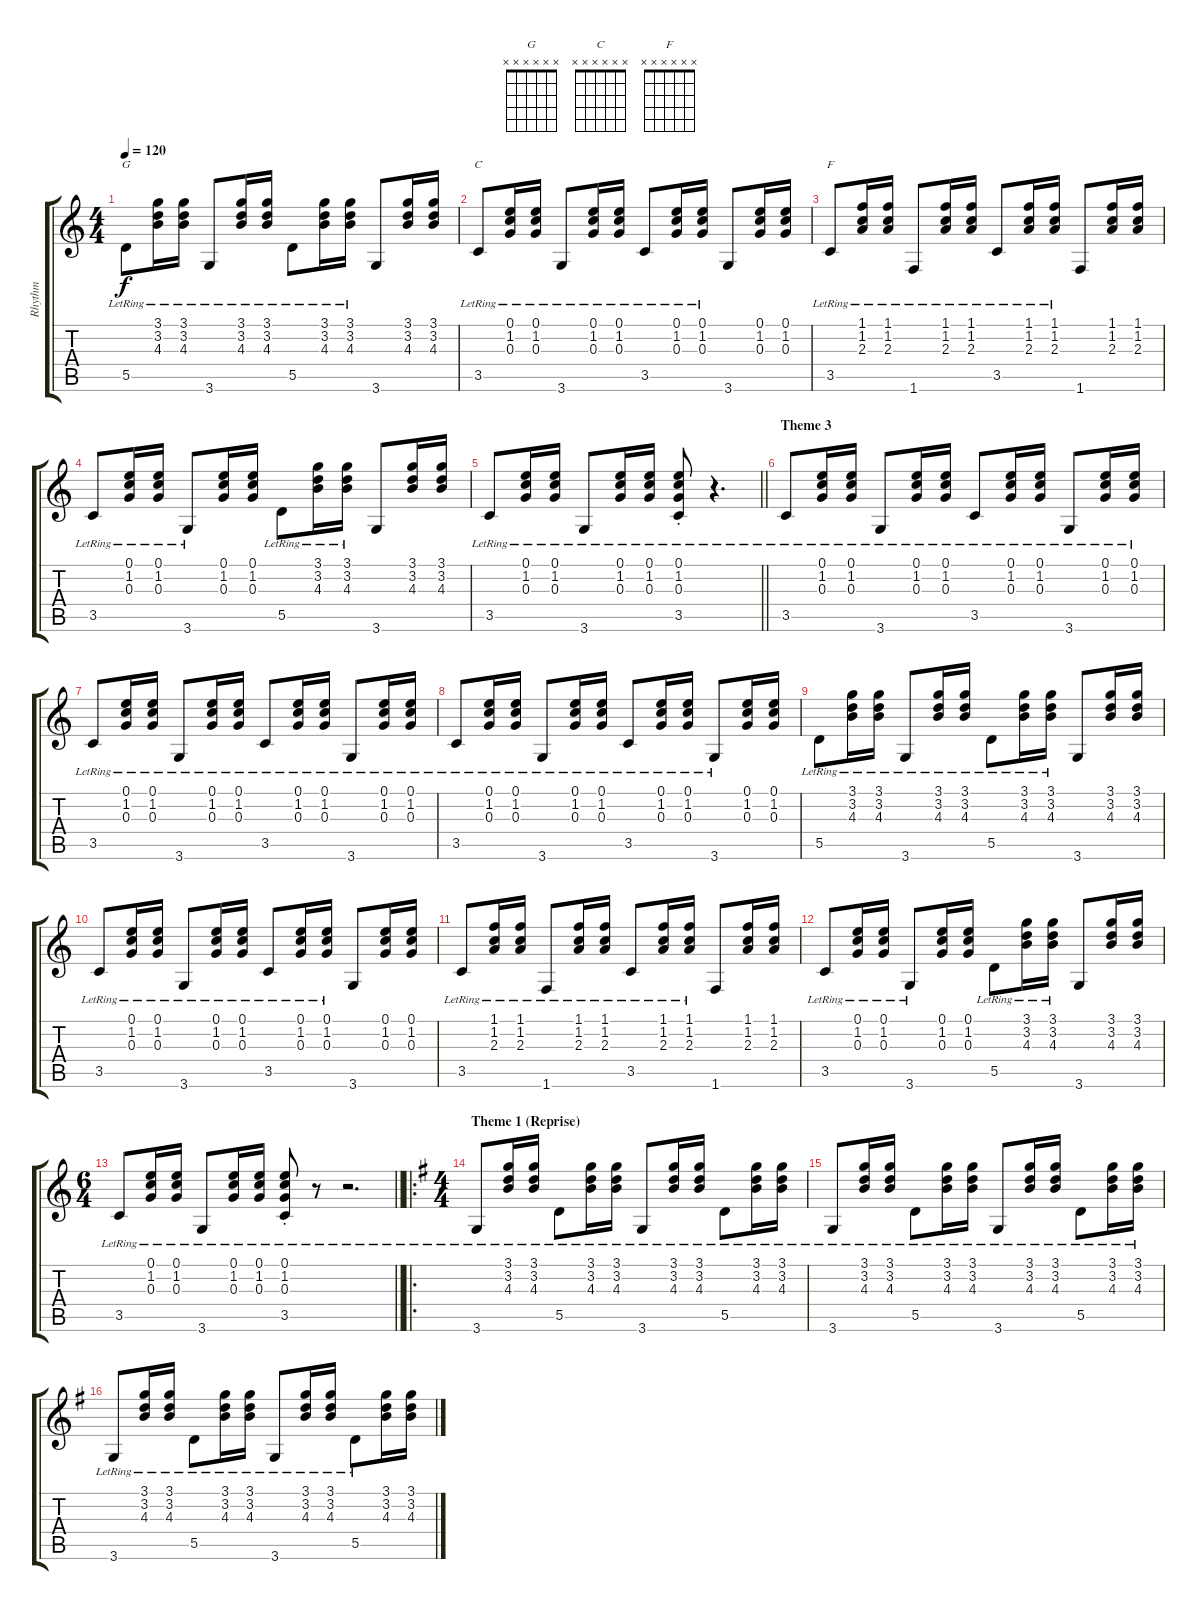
\track ("Rhythm" "Rhythm") {instrument acousticguitarsteel}
\staff {score tabs}
\tuning (E4 B3 G3 D3 A2 E2) {hide}
\chord ("G" x x x x x x)
\chord ("C" x x x x x x)
\chord ("F" x x x x x x)
\ts (4 4)
\tempo 120
\clef g2
\ks c
5.5{lr}.8{ch "G" dy f} (3.1{lr} 3.2{lr} 4.3{lr}).16 (3.1{lr} 3.2{lr} 4.3{lr}).16 3.6{lr}.8 (3.1{lr} 3.2{lr} 4.3{lr}).16 (3.1{lr} 3.2{lr} 4.3{lr}).16 5.5{lr}.8 (3.1{lr} 3.2{lr} 4.3{lr}).16 (3.1{lr} 3.2{lr} 4.3{lr}).16 3.6.8 (3.1 3.2 4.3).16 (3.1 3.2 4.3).16 |
3.5{lr}.8{ch "C"} (0.1{lr} 1.2{lr} 0.3{lr}).16 (0.1{lr} 1.2{lr} 0.3{lr}).16 3.6{lr}.8 (0.1{lr} 1.2{lr} 0.3{lr}).16 (0.1{lr} 1.2{lr} 0.3{lr}).16 3.5{lr}.8 (0.1{lr} 1.2{lr} 0.3{lr}).16 (0.1{lr} 1.2{lr} 0.3{lr}).16 3.6.8 (0.1 1.2 0.3).16 (0.1 1.2 0.3).16 |
3.5{lr}.8{ch "F"} (1.1{lr} 1.2{lr} 2.3{lr}).16 (1.1{lr} 1.2{lr} 2.3{lr}).16 1.6{lr}.8 (1.1{lr} 1.2{lr} 2.3{lr}).16 (1.1{lr} 1.2{lr} 2.3{lr}).16 3.5{lr}.8 (1.1{lr} 1.2{lr} 2.3{lr}).16 (1.1{lr} 1.2{lr} 2.3{lr}).16 1.6.8 (1.1 1.2 2.3).16 (1.1 1.2 2.3).16 |
3.5{lr}.8 (0.1{lr} 1.2{lr} 0.3{lr}).16 (0.1{lr} 1.2{lr} 0.3{lr}).16 3.6{lr}.8 (0.1 1.2 0.3).16 (0.1 1.2 0.3).16 5.5{lr}.8 (3.1{lr} 3.2{lr} 4.3{lr}).16 (3.1{lr} 3.2{lr} 4.3{lr}).16 3.6.8 (3.1 3.2 4.3).16 (3.1 3.2 4.3).16 |
\barLineRight lightlight
3.5{lr}.8 (0.1{lr} 1.2{lr} 0.3{lr}).16 (0.1{lr} 1.2{lr} 0.3{lr}).16 3.6{lr}.8 (0.1{lr} 1.2{lr} 0.3{lr}).16 (0.1{lr} 1.2{lr} 0.3{lr}).16 (0.1{st lr} 1.2{st lr} 0.3{st lr} 3.5{st lr}).8 r.4{d} |
\section ("" "Theme 3")
3.5{lr}.8 (0.1{lr} 1.2{lr} 0.3{lr}).16 (0.1{lr} 1.2{lr} 0.3{lr}).16 3.6{lr}.8 (0.1{lr} 1.2{lr} 0.3{lr}).16 (0.1{lr} 1.2{lr} 0.3{lr}).16 3.5{lr}.8 (0.1{lr} 1.2{lr} 0.3{lr}).16 (0.1{lr} 1.2{lr} 0.3{lr}).16 3.6{lr}.8 (0.1{lr} 1.2{lr} 0.3{lr}).16 (0.1{lr} 1.2{lr} 0.3{lr}).16 |
3.5{lr}.8 (0.1{lr} 1.2{lr} 0.3{lr}).16 (0.1{lr} 1.2{lr} 0.3{lr}).16 3.6{lr}.8 (0.1{lr} 1.2{lr} 0.3{lr}).16 (0.1{lr} 1.2{lr} 0.3{lr}).16 3.5{lr}.8 (0.1{lr} 1.2{lr} 0.3{lr}).16 (0.1{lr} 1.2{lr} 0.3{lr}).16 3.6{lr}.8 (0.1{lr} 1.2{lr} 0.3{lr}).16 (0.1{lr} 1.2{lr} 0.3{lr}).16 |
3.5{lr}.8 (0.1{lr} 1.2{lr} 0.3{lr}).16 (0.1{lr} 1.2{lr} 0.3{lr}).16 3.6{lr}.8 (0.1{lr} 1.2{lr} 0.3{lr}).16 (0.1{lr} 1.2{lr} 0.3{lr}).16 3.5{lr}.8 (0.1{lr} 1.2{lr} 0.3{lr}).16 (0.1{lr} 1.2{lr} 0.3{lr}).16 3.6{lr}.8 (0.1 1.2 0.3).16 (0.1 1.2 0.3).16 |
5.5{lr}.8 (3.1{lr} 3.2{lr} 4.3{lr}).16 (3.1{lr} 3.2{lr} 4.3{lr}).16 3.6{lr}.8 (3.1{lr} 3.2{lr} 4.3{lr}).16 (3.1{lr} 3.2{lr} 4.3{lr}).16 5.5{lr}.8 (3.1{lr} 3.2{lr} 4.3{lr}).16 (3.1{lr} 3.2{lr} 4.3{lr}).16 3.6.8 (3.1 3.2 4.3).16 (3.1 3.2 4.3).16 |
3.5{lr}.8 (0.1{lr} 1.2{lr} 0.3{lr}).16 (0.1{lr} 1.2{lr} 0.3{lr}).16 3.6{lr}.8 (0.1{lr} 1.2{lr} 0.3{lr}).16 (0.1{lr} 1.2{lr} 0.3{lr}).16 3.5{lr}.8 (0.1{lr} 1.2{lr} 0.3{lr}).16 (0.1{lr} 1.2{lr} 0.3{lr}).16 3.6.8 (0.1 1.2 0.3).16 (0.1 1.2 0.3).16 |
3.5{lr}.8 (1.1{lr} 1.2{lr} 2.3{lr}).16 (1.1{lr} 1.2{lr} 2.3{lr}).16 1.6{lr}.8 (1.1{lr} 1.2{lr} 2.3{lr}).16 (1.1{lr} 1.2{lr} 2.3{lr}).16 3.5{lr}.8 (1.1{lr} 1.2{lr} 2.3{lr}).16 (1.1{lr} 1.2{lr} 2.3{lr}).16 1.6.8 (1.1 1.2 2.3).16 (1.1 1.2 2.3).16 |
3.5{lr}.8 (0.1{lr} 1.2{lr} 0.3{lr}).16 (0.1{lr} 1.2{lr} 0.3{lr}).16 3.6{lr}.8 (0.1 1.2 0.3).16 (0.1 1.2 0.3).16 5.5{lr}.8 (3.1{lr} 3.2{lr} 4.3{lr}).16 (3.1{lr} 3.2{lr} 4.3{lr}).16 3.6.8 (3.1 3.2 4.3).16 (3.1 3.2 4.3).16 |
\ts (6 4)
\barLineRight lightlight
3.5{lr}.8 (0.1{lr} 1.2{lr} 0.3{lr}).16 (0.1{lr} 1.2{lr} 0.3{lr}).16{beam split} 3.6{lr}.8 (0.1{lr} 1.2{lr} 0.3{lr}).16 (0.1{lr} 1.2{lr} 0.3{lr}).16{beam split} (0.1{st lr} 1.2{st lr} 0.3{st lr} 3.5{st lr}).8 r.8 r.2{d} |
\ro
\ts (4 4)
\section ("" "Theme 1 (Reprise)")
\ks g
3.6{lr}.8 (3.1{lr} 3.2{lr} 4.3{lr}).16 (3.1{lr} 3.2{lr} 4.3{lr}).16 5.5{lr}.8 (3.1{lr} 3.2{lr} 4.3{lr}).16 (3.1{lr} 3.2{lr} 4.3{lr}).16 3.6{lr}.8 (3.1{lr} 3.2{lr} 4.3{lr}).16 (3.1{lr} 3.2{lr} 4.3{lr}).16 5.5{lr}.8 (3.1{lr} 3.2{lr} 4.3{lr}).16 (3.1{lr} 3.2{lr} 4.3{lr}).16 |
3.6{lr}.8 (3.1{lr} 3.2{lr} 4.3{lr}).16 (3.1{lr} 3.2{lr} 4.3{lr}).16 5.5{lr}.8 (3.1{lr} 3.2{lr} 4.3{lr}).16 (3.1{lr} 3.2{lr} 4.3{lr}).16 3.6{lr}.8 (3.1{lr} 3.2{lr} 4.3{lr}).16 (3.1{lr} 3.2{lr} 4.3{lr}).16 5.5{lr}.8 (3.1{lr} 3.2{lr} 4.3{lr}).16 (3.1{lr} 3.2{lr} 4.3{lr}).16 |
3.6{lr}.8 (3.1{lr} 3.2{lr} 4.3{lr}).16 (3.1{lr} 3.2{lr} 4.3{lr}).16 5.5{lr}.8 (3.1{lr} 3.2{lr} 4.3{lr}).16 (3.1{lr} 3.2{lr} 4.3{lr}).16 3.6{lr}.8 (3.1{lr} 3.2{lr} 4.3{lr}).16 (3.1{lr} 3.2{lr} 4.3{lr}).16 5.5{lr}.8 (3.1 3.2 4.3).16 (3.1 3.2 4.3).16
